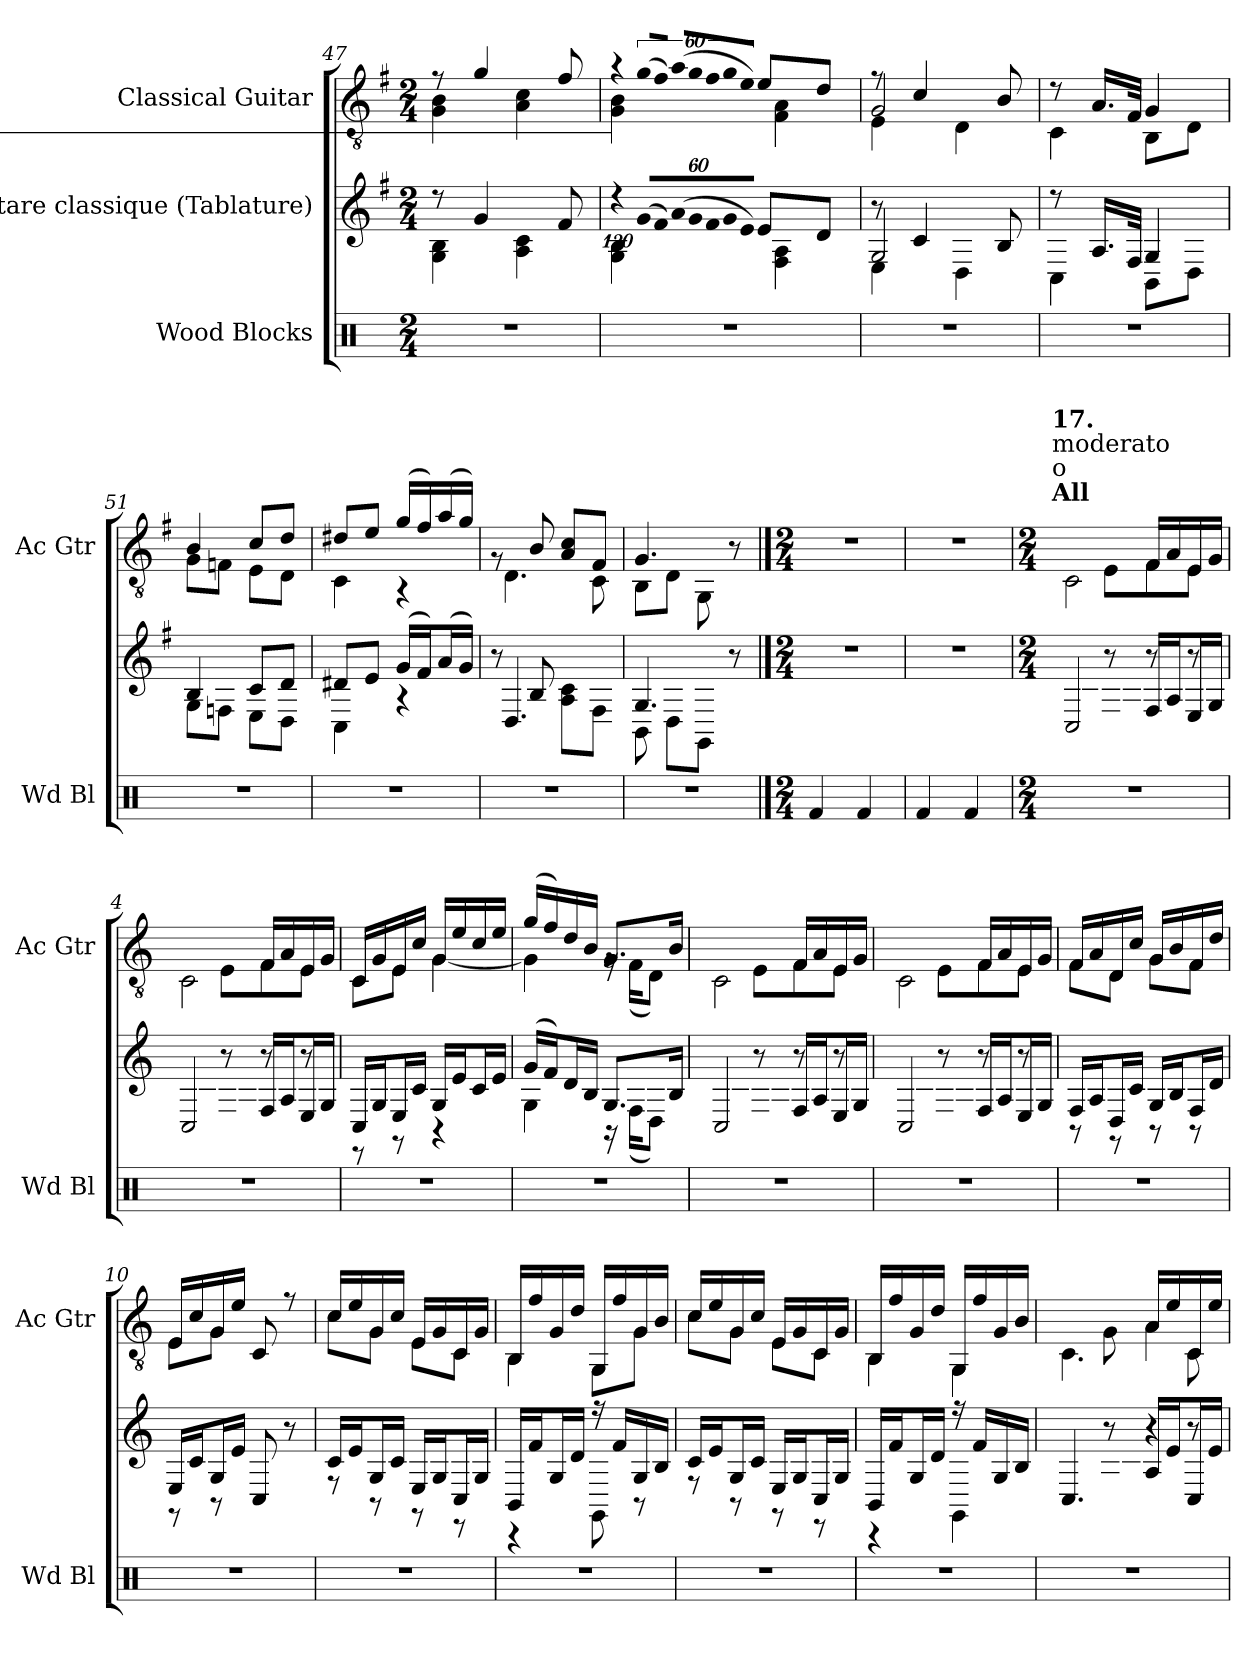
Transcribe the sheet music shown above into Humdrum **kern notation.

**kern	**kern	**kern
*part3	*part2	*part1
*staff3	*staff2	*staff1
*I"Wood Blocks	*I"Guitare classique (Tablature)	*I"Classical Guitar
*I'Wd Bl	*	*I'Ac Gtr
*clefX	*	*clefGv2
*k[]	*k[f#]	*k[f#]
*M2/4	*M2/4	*M2/4
=47	=47	=47
*	*^	*^
2r	8r	4G 4B	8rf	4G\ 4B\
.	4g	.	4g/	.
.	.	4A 4c	.	4A\ 4c\
.	8f#	.	8f#/	.
!!LO:LB:g=z	!!
=48	=48	=48	=48	=48
*	*Xbrackettup	*	*	*
!	!LO:N:vis=16	!	!LO:N:vis=16	!
2r	1920%107r	4G 4B	1920%107ra	4G\ 4B\
!	!LO:N:vis=32	!	!LO:N:vis=32	!
.	(>1920%53gLLL	.	(<1920%53g/LLL	.
!	!LO:N:vis=32	!	!LO:N:vis=32	!
.	1920%53f#)	.	1920%53f#/JJJ)	.
!	!LO:N:vis=32	!	!LO:N:vis=32	!
.	(>1920%53aJJ	.	(<1920%53a/LLL	.
!	!LO:N:vis=32	!	!LO:N:vis=32	!
.	1920%53gLL	.	1920%53g/	.
!	!LO:N:vis=32	!	!LO:N:vis=32	!
.	1920%53f#	.	1920%53f#/	.
!	!LO:N:vis=32	!	!LO:N:vis=32	!
.	1920%53g	.	1920%53g/	.
!	!LO:N:vis=32	!	!LO:N:vis=32	!
.	1920%53eJJJ)	.	1920%53e/JJJ)	.
.	8eL	.	8e/L	.
.	.	4F#<< 4A<<	.	4F#\<< 4A\<<
.	8dJ	.	8d/J	.
.	960ryy	.	960ryy	.
=49	=49	=49	=49	=49
*	*	*^	*	*^
2r	8r	4E	2G	8rf	4E\	2G/
.	4c	.	.	4c/	.	.
.	.	4D	.	.	4D\	.
.	8B	.	.	8B/	.	.
*	*	*v	*v	*	*	*
*	*	*	*	*v	*v
=50	=50	=50	=50	=50
2r	8r	4C	8r	4C\
.	16.ALL	.	16.A/LL	.
.	32F#JJk	.	32F#/JJk	.
.	4G	8BBL	4G/	8BB\L
.	.	8DJ	.	8D\J
=51	=51	=51	=51	=51
2r	4B	8GL	4B/	8G\L
.	.	8Fn<J	.	8Fn<\J
.	8cL	8E<L	8c/L	8E<\L
.	8dJ	8D<J	8d/J	8D<\J
=52	=52	=52	=52	=52
2r	8d#XL	4C<	8d#X/L	4C<\
.	8eJ	.	8e/J	.
.	(>16gLL	4r	(<16g/LL	4r
.	16f#J)	.	16f#/)	.
.	(>16aL	.	(<16a/	.
.	16gJJ)	.	16g/JJ)	.
=53	=53	=53	=53	=53
*	*	*^	*	*^
2r	8r	8DLyy	4.D	8rG	8D/Lyy	4.D\
.	8B	8GJ	.	8B/	8G\J	.
.	8A\ 8c\L	8ryy	.	8A/ 8c/L	8ryy	.
.	8F#J	8CJ	8ryy	8F#/J	8C\	8ryy
*	*	*v	*v	*	*	*
*	*	*	*	*v	*v
=54	=54	=54	=54	=54
2r	4.G	8BB	4.G/	8BB\L
.	.	8DL	.	8D\J
.	.	8GGJ	.	8GG\
.	8r	8ryy	8r	8ryy
*	*v	*v	*	*
*	*	*v	*v
!!LO:LB:g=z
==1	==1	==1
*stria1	*stria6	*
*	*k[]	*k[]
*M2/4	*M2/4	*M2/4
*	*	*MM72
4Rf/	2r	2r
4Rf/	.	.
=2	=2	=2
4Rf/	2r	2r
4Rf/	.	.
=3	=3	=3
*M2/4	*M2/4	*M2/4
*	*	*MM72
*	*^	*^
*	*	*^	*	*^
!	!	!	!	!LO:TX:a:B:t=All	!	!
!	!	!	!	!LO:TX:a:t=o	!	!
!	!	!	!	!LO:TX:a:t=moderato	!	!
!	!	!	!	!LO:TX:a:B:t=17.	!	!
2r	16CLLyy	8ryy	2C<	16C/LLyy	8ryy	2C<\
.	16cJ	.	.	16c/	.	.
.	16EL	8r	.	16E/	8E<\L	.
.	16GJJ	.	.	16G/JJ	.	.
.	16FLL	8r	.	16F/LL	8F<\	.
.	16AJ	.	.	16A/	.	.
.	16EL	8r	.	16E/	8E<\J	.
.	16GJJ	.	.	16G/JJ	.	.
=4	=4	=4	=4	=4	=4	=4
2r	16CLLyy	8ryy	2C	16C/LLyy	8ryy	2C\
.	16cJ	.	.	16c/	.	.
.	16EL	8r	.	16E/	8E\L	.
.	16GJJ	.	.	16G/JJ	.	.
.	16FLL	8r	.	16F/LL	8F\	.
.	16AJ	.	.	16A/	.	.
.	16EL	8r	.	16E/	8E\J	.
.	16GJJ	.	.	16G/JJ	.	.
*	*	*v	*v	*	*	*
*	*	*	*	*v	*v
=5	=5	=5	=5	=5
2r	16CLL	8r	16C/LL	8C\L
.	16GJ	.	16G/	.
.	16EL	8r	16E/	8E\J
.	16cJJ	.	16c/JJ	.
.	16GLL	4r	16G/LL	[4G\
.	16eJ	.	16e/	.
.	16cL	.	16c/	.
.	16eJJ	.	16e/JJ	.
!!LO:PB:g=z	!!
=6	=6	=6	=6	=6
2r	(>16gLL	4G	(<16g/LL	4G\]
.	16fJ)	.	16f/)	.
.	16dL	.	16d/	.
.	16BJJ	.	16B/JJ	.
.	8.GL	16r	8.G/L	16rG
.	.	(>16FKL	.	(>16F\KL
.	.	8DJ)	.	8D\J)
.	16BJk	.	16B/Jk	.
=7	=7	=7	=7	=7
*	*	*^	*	*^
2r	16CLLyy	8ryy	2C	16C/LLyy	8ryy	2C\
.	16cJ	.	.	16c/	.	.
.	16EL	8r	.	16E/	8E\L	.
.	16GJJ	.	.	16G/JJ	.	.
.	16FLL	8r	.	16F/LL	8F\	.
.	16AJ	.	.	16A/	.	.
.	16EL	8r	.	16E/	8E\J	.
.	16GJJ	.	.	16G/JJ	.	.
=8	=8	=8	=8	=8	=8	=8
2r	16CLLyy	8ryy	2C	16C/LLyy	8ryy	2C\
.	16cJ	.	.	16c/	.	.
.	16EL	8r	.	16E/	8E<\L	.
.	16GJJ	.	.	16G/JJ	.	.
.	16FLL	8r	.	16F/LL	8F<\	.
.	16AJ	.	.	16A/	.	.
.	16EL	8r	.	16E/	8E<\J	.
.	16GJJ	.	.	16G/JJ	.	.
*	*	*v	*v	*	*	*
*	*	*	*	*v	*v
=9	=9	=9	=9	=9
2r	16FLL	8r	16F/LL	8F<\L
.	16AJ	.	16A/	.
.	16DL	8r	16D/	8D\J
.	16cJJ	.	16c/JJ	.
.	16GLL	8r	16G/LL	8G\L
.	16BJ	.	16B/	.
.	16FL	8r	16F/	8F<\J
.	16dJJ	.	16d/JJ	.
=10	=10	=10	=10	=10
2r	16ELL	8r	16E/LL	8E\L
.	16cJ	.	16c/	.
.	16GL	8r	16G/	8G\J
.	16eJJ	.	16e/JJ	.
.	4ryy	8C	4ryy	8C/
.	.	8r	.	8rf
!!LO:LB:g=z	!!
=11	=11	=11	=11	=11
2r	16cLL	8r	16c/LL	8c\L
.	16eJ	.	16e/	.
.	16GL	8r	16G/	8G\J
.	16cJJ	.	16c/JJ	.
.	16ELL	8r	16E/LL	8E\L
.	16GJ	.	16G/	.
.	16CL	8r	16C/	8C\J
.	16GJJ	.	16G/JJ	.
=12	=12	=12	=12	=12
2r	16BBLL	4r	16BB/LL	4BB<\
.	16fJ	.	16f/	.
.	16GL	.	16G/	.
.	16dJJ	.	16d/JJ	.
.	16r	8GG<	16GG/LL	8GG<\L
.	16fLL	.	16f/	.
.	16G	8r	16G/	8G\J
.	16BJJ	.	16B/JJ	.
=13	=13	=13	=13	=13
2r	16cLL	8r	16c/LL	8c\L
.	16eJ	.	16e/	.
.	16GL	8r	16G/	8G\J
.	16cJJ	.	16c/JJ	.
.	16ELL	8r	16E/LL	8E\L
.	16GJ	.	16G/	.
.	16CL	8r	16C/	8C\J
.	16GJJ	.	16G/JJ	.
=14	=14	=14	=14	=14
2r	16BBLL	4r	16BB/LL	4BB\
.	16fJ	.	16f/	.
.	16GL	.	16G/	.
.	16dJJ	.	16d/JJ	.
.	16r	4GG	16GG/LL	4GG\
.	16fLL	.	16f/	.
.	16G	.	16G/	.
.	16BJJ	.	16B/JJ	.
=15	=15	=15	=15	=15
*	*	*^	*	*^
2r	16CLLyy	8ryy	4.C<	16C/LLyy	8ryy	4.C<\
.	16eJ	.	.	16e/	.	.
.	16GL	8r	.	16G/	8G\	.
.	16cJJ	.	.	16c/JJ	.	.
.	16ALL	4r	.	16A/LL	4A<\	.
.	16eJ	.	.	16e/	.	.
.	16CL	.	8r	16C/	.	8C\
.	16eJJ	.	.	16e/JJ	.	.
*	*v	*v	*v	*	*	*
*	*	*v	*v	*v
=	=	=
*-	*-	*-
